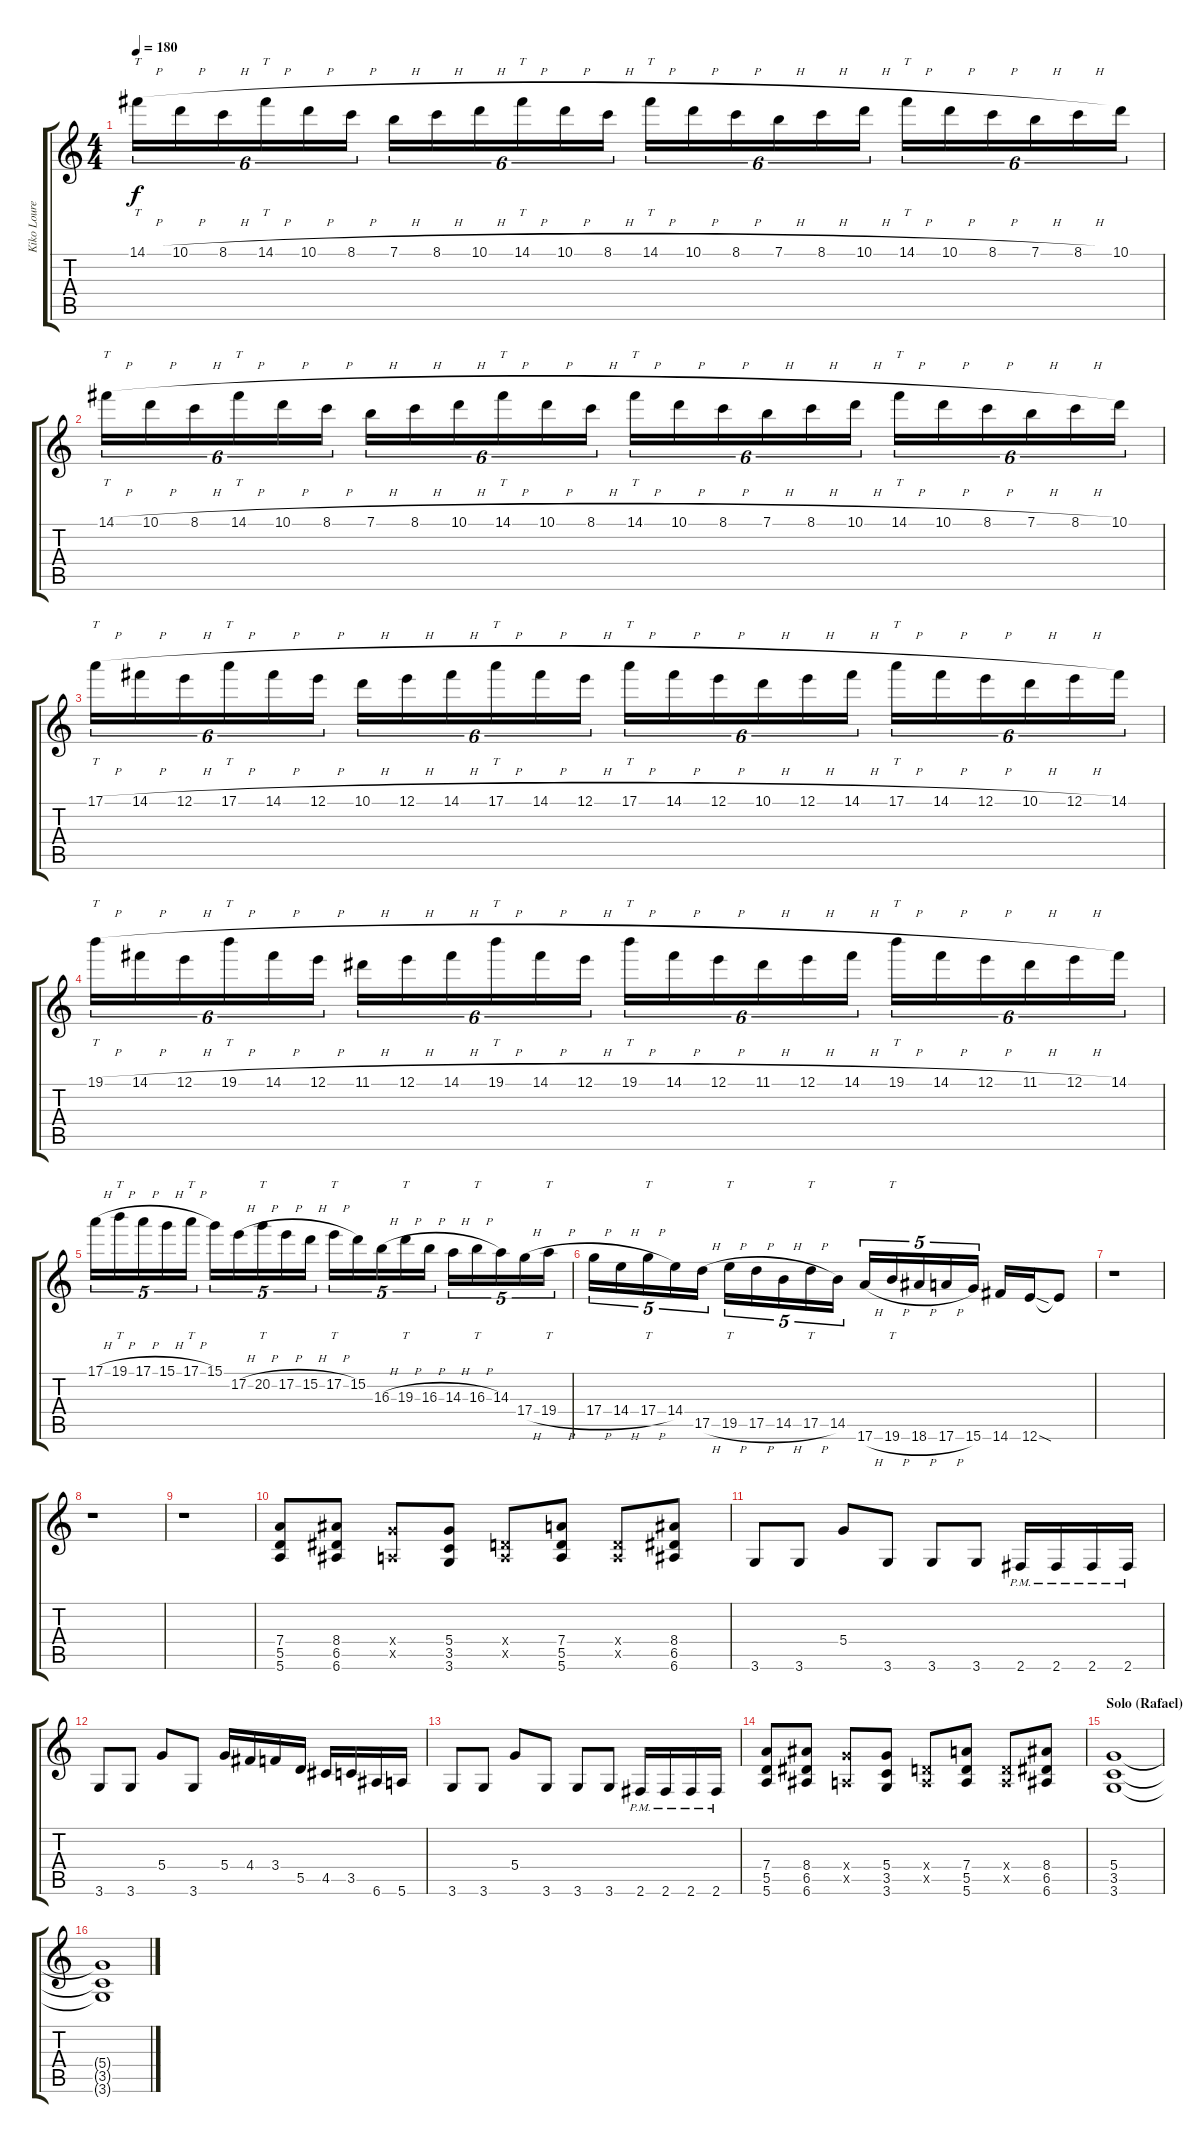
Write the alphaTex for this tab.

\track ("Kiko Loureiro" "Kiko Loure") {instrument distortionguitar}
\staff {score tabs}
\tuning (E4 B3 G3 D3 A2 E2) {hide}
\ts (4 4)
\tempo 180
\clef g2
\ks c
14.1{h}.16{tt tu (6 4) dy f} 10.1{h}.16{tu (6 4)} 8.1{h}.16{tu (6 4)} 14.1{h}.16{tt tu (6 4)} 10.1{h}.16{tu (6 4)} 8.1{h}.16{tu (6 4)} 7.1{h}.16{tu (6 4)} 8.1{h}.16{tu (6 4)} 10.1{h}.16{tu (6 4)} 14.1{h}.16{tt tu (6 4)} 10.1{h}.16{tu (6 4)} 8.1{h}.16{tu (6 4)} 14.1{h}.16{tt tu (6 4)} 10.1{h}.16{tu (6 4)} 8.1{h}.16{tu (6 4)} 7.1{h}.16{tu (6 4)} 8.1{h}.16{tu (6 4)} 10.1{h}.16{tu (6 4)} 14.1{h}.16{tt tu (6 4)} 10.1{h}.16{tu (6 4)} 8.1{h}.16{tu (6 4)} 7.1{h}.16{tu (6 4)} 8.1{h}.16{tu (6 4)} 10.1.16{tu (6 4)} |
14.1{h}.16{tt tu (6 4)} 10.1{h}.16{tu (6 4)} 8.1{h}.16{tu (6 4)} 14.1{h}.16{tt tu (6 4)} 10.1{h}.16{tu (6 4)} 8.1{h}.16{tu (6 4)} 7.1{h}.16{tu (6 4)} 8.1{h}.16{tu (6 4)} 10.1{h}.16{tu (6 4)} 14.1{h}.16{tt tu (6 4)} 10.1{h}.16{tu (6 4)} 8.1{h}.16{tu (6 4)} 14.1{h}.16{tt tu (6 4)} 10.1{h}.16{tu (6 4)} 8.1{h}.16{tu (6 4)} 7.1{h}.16{tu (6 4)} 8.1{h}.16{tu (6 4)} 10.1{h}.16{tu (6 4)} 14.1{h}.16{tt tu (6 4)} 10.1{h}.16{tu (6 4)} 8.1{h}.16{tu (6 4)} 7.1{h}.16{tu (6 4)} 8.1{h}.16{tu (6 4)} 10.1.16{tu (6 4)} |
17.1{h}.16{tt tu (6 4)} 14.1{h}.16{tu (6 4)} 12.1{h}.16{tu (6 4)} 17.1{h}.16{tt tu (6 4)} 14.1{h}.16{tu (6 4)} 12.1{h}.16{tu (6 4)} 10.1{h}.16{tu (6 4)} 12.1{h}.16{tu (6 4)} 14.1{h}.16{tu (6 4)} 17.1{h}.16{tt tu (6 4)} 14.1{h}.16{tu (6 4)} 12.1{h}.16{tu (6 4)} 17.1{h}.16{tt tu (6 4)} 14.1{h}.16{tu (6 4)} 12.1{h}.16{tu (6 4)} 10.1{h}.16{tu (6 4)} 12.1{h}.16{tu (6 4)} 14.1{h}.16{tu (6 4)} 17.1{h}.16{tt tu (6 4)} 14.1{h}.16{tu (6 4)} 12.1{h}.16{tu (6 4)} 10.1{h}.16{tu (6 4)} 12.1{h}.16{tu (6 4)} 14.1.16{tu (6 4)} |
19.1{h}.16{tt tu (6 4)} 14.1{h}.16{tu (6 4)} 12.1{h}.16{tu (6 4)} 19.1{h}.16{tt tu (6 4)} 14.1{h}.16{tu (6 4)} 12.1{h}.16{tu (6 4)} 11.1{h}.16{tu (6 4)} 12.1{h}.16{tu (6 4)} 14.1{h}.16{tu (6 4)} 19.1{h}.16{tt tu (6 4)} 14.1{h}.16{tu (6 4)} 12.1{h}.16{tu (6 4)} 19.1{h}.16{tt tu (6 4)} 14.1{h}.16{tu (6 4)} 12.1{h}.16{tu (6 4)} 11.1{h}.16{tu (6 4)} 12.1{h}.16{tu (6 4)} 14.1{h}.16{tu (6 4)} 19.1{h}.16{tt tu (6 4)} 14.1{h}.16{tu (6 4)} 12.1{h}.16{tu (6 4)} 11.1{h}.16{tu (6 4)} 12.1{h}.16{tu (6 4)} 14.1.16{tu (6 4)} |
17.1{h}.16{tu (5 4)} 19.1{h}.16{tt tu (5 4)} 17.1{h}.16{tu (5 4)} 15.1{h}.16{tu (5 4)} 17.1{h}.16{tt tu (5 4)} 15.1.16{tu (5 4)} 17.2{h}.16{tu (5 4)} 20.2{h}.16{tt tu (5 4)} 17.2{h}.16{tu (5 4)} 15.2{h}.16{tu (5 4)} 17.2{h}.16{tt tu (5 4)} 15.2.16{tu (5 4)} 16.3{h}.16{tu (5 4)} 19.3{h}.16{tt tu (5 4)} 16.3{h}.16{tu (5 4)} 14.3{h}.16{tu (5 4)} 16.3{h}.16{tt tu (5 4)} 14.3.16{tu (5 4)} 17.4{h}.16{tu (5 4)} 19.4{h}.16{tt tu (5 4)} |
17.4{h}.16{tu (5 4)} 14.4{h}.16{tu (5 4)} 17.4{h}.16{tt tu (5 4)} 14.4.16{tu (5 4)} 17.5{h}.16{tu (5 4)} 19.5{h}.16{tt tu (5 4)} 17.5{h}.16{tu (5 4)} 14.5{h}.16{tu (5 4)} 17.5{h}.16{tt tu (5 4)} 14.5.16{tu (5 4)} 17.6{h}.16{tu (5 4)} 19.6{h}.16{tt tu (5 4)} 18.6{h}.16{tu (5 4)} 17.6{h}.16{tu (5 4)} 15.6.16{tu (5 4)} 14.6.16 12.6{sod}.16 12.6{t}.8 |
r.1 |
r.1 |
r.1 |
(7.4 5.5 5.6).8{volume 13} (8.4 6.5 6.6).8 (5.4{x} 0.5{x}).8 (5.4 3.5 3.6).8 (0.4{x} 0.5{x}).8 (7.4 5.5 5.6).8 (0.4{x} 0.5{x}).8 (8.4 6.5 6.6).8 |
3.6.8 3.6.8 5.4.8 3.6.8 3.6.8 3.6.8 2.6{pm}.16 2.6{pm}.16 2.6{pm}.16 2.6{pm}.16 |
3.6.8 3.6.8 5.4.8 3.6.8 5.4.16 4.4.16 3.4.16 5.5.16 4.5.16 3.5.16 6.6.16 5.6.16 |
3.6.8 3.6.8 5.4.8 3.6.8 3.6.8 3.6.8 2.6{pm}.16 2.6{pm}.16 2.6{pm}.16 2.6{pm}.16 |
(7.4 5.5 5.6).8 (8.4 6.5 6.6).8 (5.4{x} 0.5{x}).8 (5.4 3.5 3.6).8 (0.4{x} 0.5{x}).8 (7.4 5.5 5.6).8 (0.4{x} 0.5{x}).8 (8.4 6.5 6.6).8 |
\section ("" "Solo (Rafael)")
(5.4 3.5 3.6).1 |
(5.4{t} 3.5{t} 3.6{t}).1
